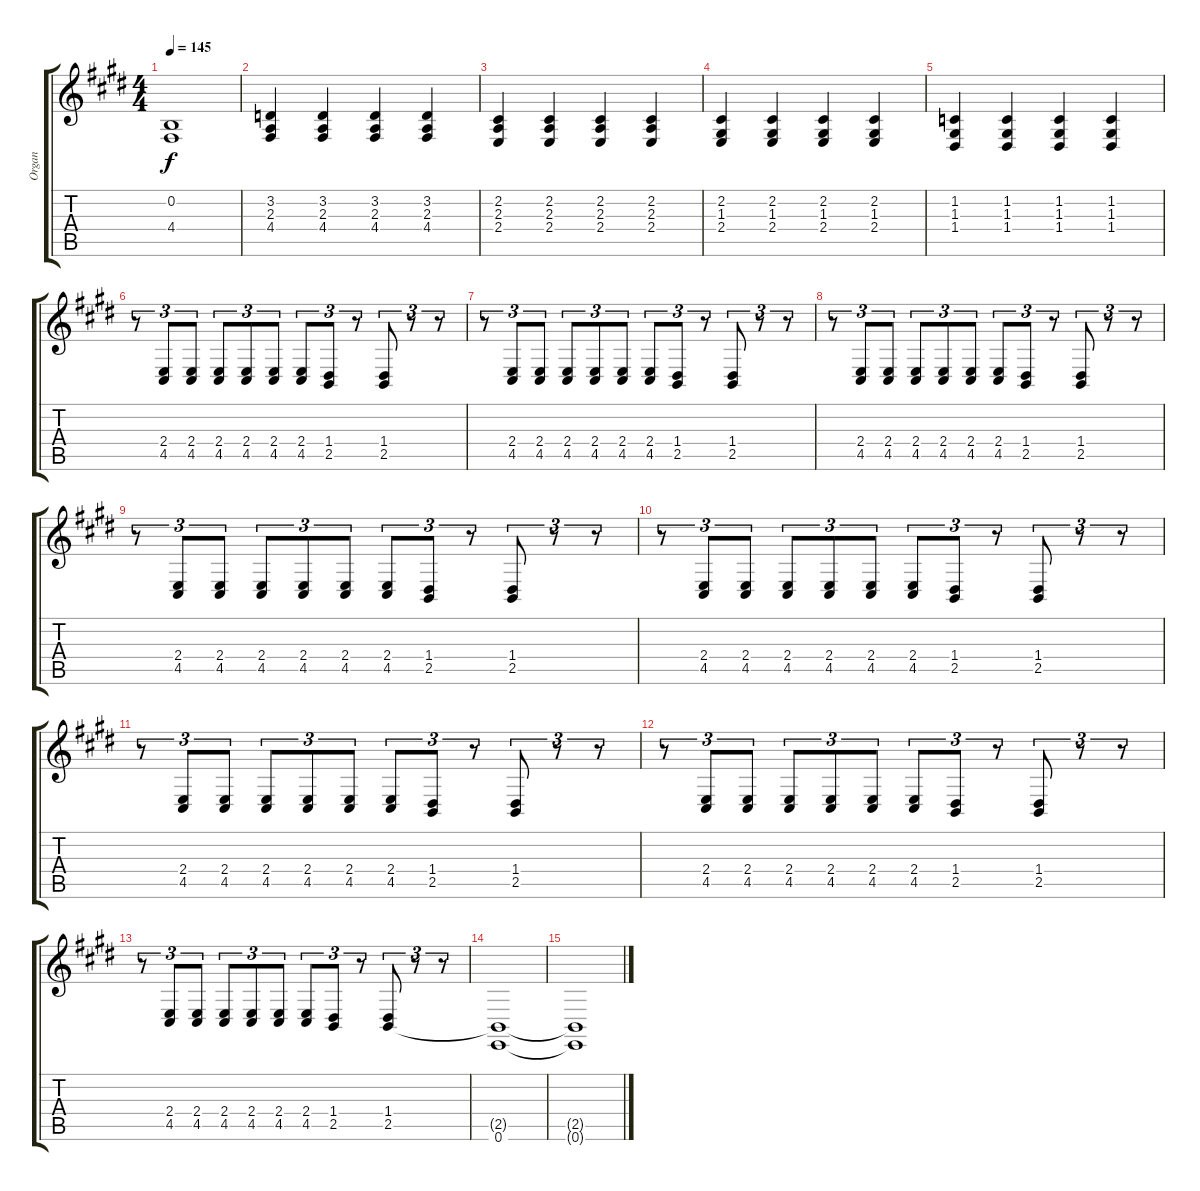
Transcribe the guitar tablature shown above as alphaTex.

\track ("Organ" "Organ") {solo instrument reedorgan}
\staff {score tabs}
\tuning (E4 B3 G3 D3 A2 E2) {hide}
\ts (4 4)
\tempo 145
\clef g2
\ks e
(0.2 4.4).1{dy f} |
(3.2 2.3 4.4).4 (3.2 2.3 4.4).4 (3.2 2.3 4.4).4 (3.2 2.3 4.4).4 |
(2.2 2.3 2.4).4 (2.2 2.3 2.4).4 (2.2 2.3 2.4).4 (2.2 2.3 2.4).4 |
(2.2 1.3 2.4).4 (2.2 1.3 2.4).4 (2.2 1.3 2.4).4 (2.2 1.3 2.4).4 |
(1.2 1.3 1.4).4 (1.2 1.3 1.4).4 (1.2 1.3 1.4).4 (1.2 1.3 1.4).4 |
r.8{tu (3 2)} (2.4 4.5).8{tu (3 2)} (2.4 4.5).8{tu (3 2)} (2.4 4.5).8{tu (3 2)} (2.4 4.5).8{tu (3 2)} (2.4 4.5).8{tu (3 2)} (2.4 4.5).8{tu (3 2)} (1.4 2.5).8{tu (3 2)} r.8{tu (3 2)} (1.4 2.5).8{tu (3 2)} r.8{tu (3 2)} r.8{tu (3 2)} |
r.8{tu (3 2)} (2.4 4.5).8{tu (3 2)} (2.4 4.5).8{tu (3 2)} (2.4 4.5).8{tu (3 2)} (2.4 4.5).8{tu (3 2)} (2.4 4.5).8{tu (3 2)} (2.4 4.5).8{tu (3 2)} (1.4 2.5).8{tu (3 2)} r.8{tu (3 2)} (1.4 2.5).8{tu (3 2)} r.8{tu (3 2)} r.8{tu (3 2)} |
r.8{tu (3 2)} (2.4 4.5).8{tu (3 2)} (2.4 4.5).8{tu (3 2)} (2.4 4.5).8{tu (3 2)} (2.4 4.5).8{tu (3 2)} (2.4 4.5).8{tu (3 2)} (2.4 4.5).8{tu (3 2)} (1.4 2.5).8{tu (3 2)} r.8{tu (3 2)} (1.4 2.5).8{tu (3 2)} r.8{tu (3 2)} r.8{tu (3 2)} |
r.8{tu (3 2)} (2.4 4.5).8{tu (3 2)} (2.4 4.5).8{tu (3 2)} (2.4 4.5).8{tu (3 2)} (2.4 4.5).8{tu (3 2)} (2.4 4.5).8{tu (3 2)} (2.4 4.5).8{tu (3 2)} (1.4 2.5).8{tu (3 2)} r.8{tu (3 2)} (1.4 2.5).8{tu (3 2)} r.8{tu (3 2)} r.8{tu (3 2)} |
r.8{tu (3 2)} (2.4 4.5).8{tu (3 2)} (2.4 4.5).8{tu (3 2)} (2.4 4.5).8{tu (3 2)} (2.4 4.5).8{tu (3 2)} (2.4 4.5).8{tu (3 2)} (2.4 4.5).8{tu (3 2)} (1.4 2.5).8{tu (3 2)} r.8{tu (3 2)} (1.4 2.5).8{tu (3 2)} r.8{tu (3 2)} r.8{tu (3 2)} |
r.8{tu (3 2)} (2.4 4.5).8{tu (3 2)} (2.4 4.5).8{tu (3 2)} (2.4 4.5).8{tu (3 2)} (2.4 4.5).8{tu (3 2)} (2.4 4.5).8{tu (3 2)} (2.4 4.5).8{tu (3 2)} (1.4 2.5).8{tu (3 2)} r.8{tu (3 2)} (1.4 2.5).8{tu (3 2)} r.8{tu (3 2)} r.8{tu (3 2)} |
r.8{tu (3 2)} (2.4 4.5).8{tu (3 2)} (2.4 4.5).8{tu (3 2)} (2.4 4.5).8{tu (3 2)} (2.4 4.5).8{tu (3 2)} (2.4 4.5).8{tu (3 2)} (2.4 4.5).8{tu (3 2)} (1.4 2.5).8{tu (3 2)} r.8{tu (3 2)} (1.4 2.5).8{tu (3 2)} r.8{tu (3 2)} r.8{tu (3 2)} |
r.8{tu (3 2)} (2.4 4.5).8{tu (3 2)} (2.4 4.5).8{tu (3 2)} (2.4 4.5).8{tu (3 2)} (2.4 4.5).8{tu (3 2)} (2.4 4.5).8{tu (3 2)} (2.4 4.5).8{tu (3 2)} (1.4 2.5).8{tu (3 2)} r.8{tu (3 2)} (1.4 2.5).8{tu (3 2)} r.8{tu (3 2)} r.8{tu (3 2)} |
(2.5{t} 0.6).1 |
(2.5{t} 0.6{t}).1
